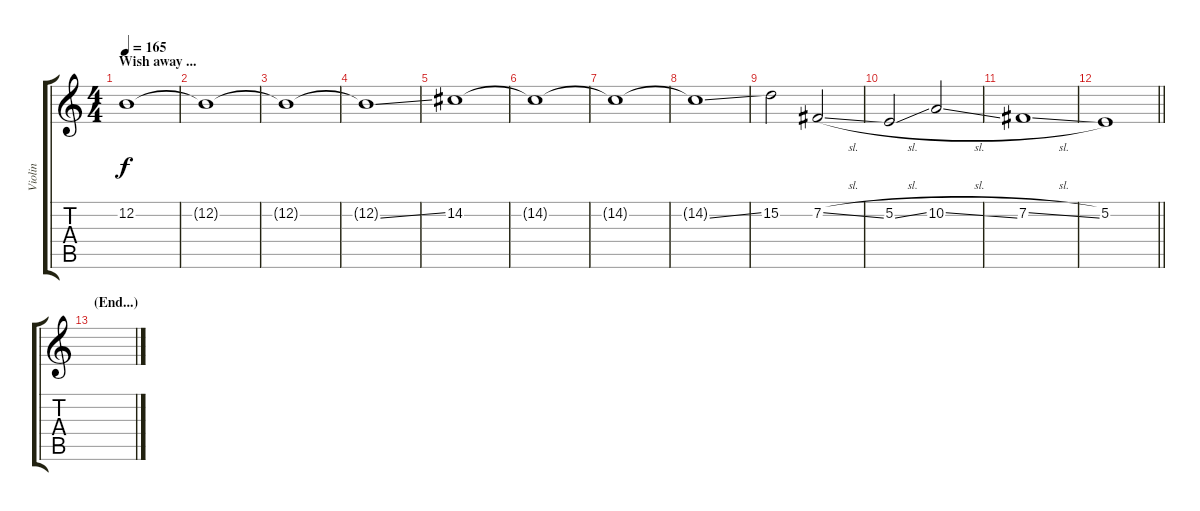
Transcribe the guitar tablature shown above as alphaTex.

\track ("Violin" "Violin") {instrument violin}
\staff {score tabs}
\tuning (E4 B3 G3 D3 A2 E2) {hide}
\ts (4 4)
\section ("" "Wish away ...")
\tempo 165
\clef g2
\ks c
12.2.1{dy f} |
12.2{t}.1 |
12.2{t}.1 |
12.2{ss t}.1 |
14.2.1 |
14.2{t}.1 |
14.2{t}.1 |
14.2{ss t}.1 |
15.2.2 7.2{sl}.2 |
5.2{sl}.2 10.2{sl}.2 |
7.2{sl}.1 |
\barLineRight lightlight
5.2.1 |
\section ("" "(End...)")
